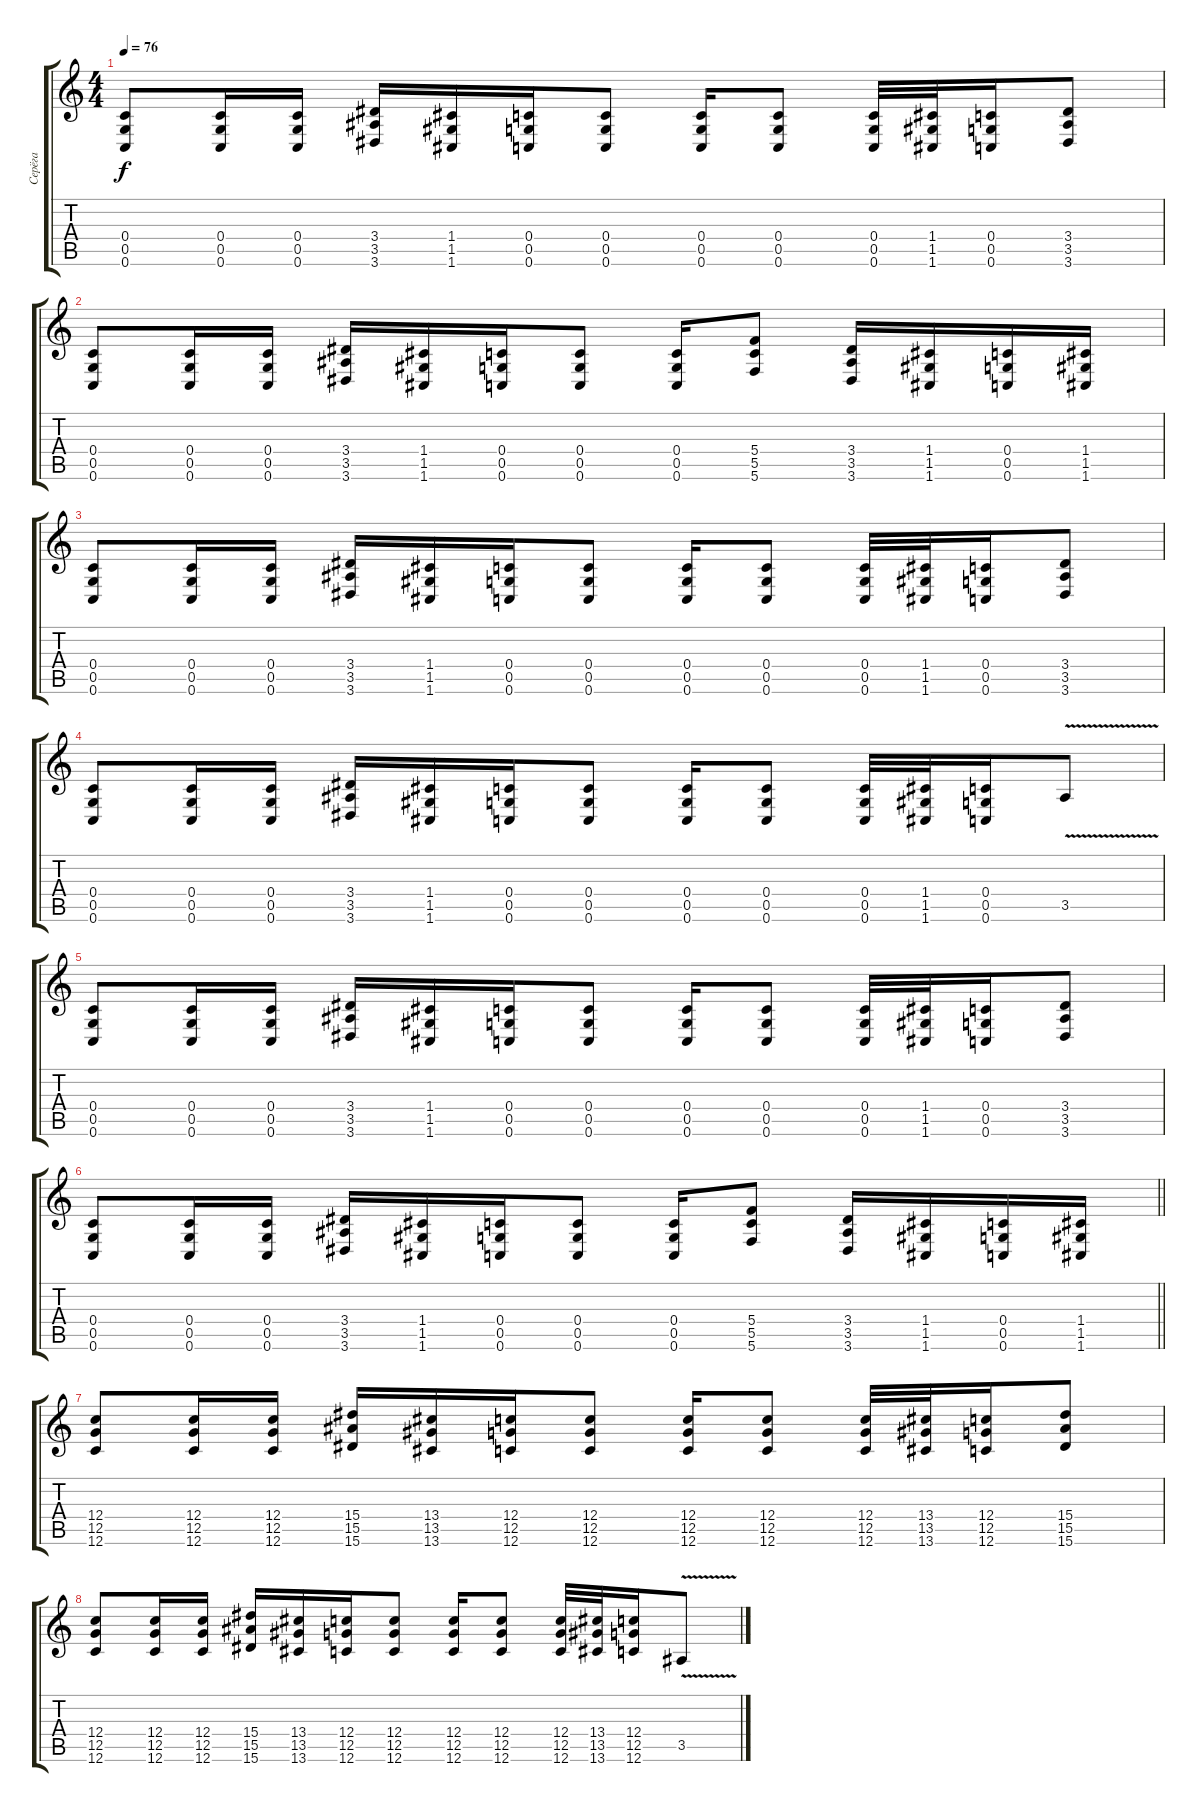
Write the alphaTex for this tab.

\track ("Серёга" "Серёга") {instrument distortionguitar}
\staff {score tabs}
\tuning (D4 A3 F3 C3 G2 C2) {hide}
\ts (4 4)
\tempo 76
\clef g2
\ks c
(0.4 0.5 0.6).8{dy f} (0.4 0.5 0.6).16 (0.4 0.5 0.6).16 (3.4 3.5 3.6).16 (1.4 1.5 1.6).16 (0.4 0.5 0.6).16 (0.4 0.5 0.6).8 (0.4 0.5 0.6).16 (0.4 0.5 0.6).8 (0.4 0.5 0.6).32 (1.4 1.5 1.6).32 (0.4 0.5 0.6).16 (3.4 3.5 3.6).8 |
(0.4 0.5 0.6).8 (0.4 0.5 0.6).16 (0.4 0.5 0.6).16 (3.4 3.5 3.6).16 (1.4 1.5 1.6).16 (0.4 0.5 0.6).16 (0.4 0.5 0.6).8 (0.4 0.5 0.6).16 (5.4 5.5 5.6).8 (3.4 3.5 3.6).16 (1.4 1.5 1.6).16 (0.4 0.5 0.6).16 (1.4 1.5 1.6).16 |
(0.4 0.5 0.6).8 (0.4 0.5 0.6).16 (0.4 0.5 0.6).16 (3.4 3.5 3.6).16 (1.4 1.5 1.6).16 (0.4 0.5 0.6).16 (0.4 0.5 0.6).8 (0.4 0.5 0.6).16 (0.4 0.5 0.6).8 (0.4 0.5 0.6).32 (1.4 1.5 1.6).32 (0.4 0.5 0.6).16 (3.4 3.5 3.6).8 |
(0.4 0.5 0.6).8 (0.4 0.5 0.6).16 (0.4 0.5 0.6).16 (3.4 3.5 3.6).16 (1.4 1.5 1.6).16 (0.4 0.5 0.6).16 (0.4 0.5 0.6).8 (0.4 0.5 0.6).16 (0.4 0.5 0.6).8 (0.4 0.5 0.6).32 (1.4 1.5 1.6).32 (0.4 0.5 0.6).16 3.5{v}.8 |
(0.4 0.5 0.6).8 (0.4 0.5 0.6).16 (0.4 0.5 0.6).16 (3.4 3.5 3.6).16 (1.4 1.5 1.6).16 (0.4 0.5 0.6).16 (0.4 0.5 0.6).8 (0.4 0.5 0.6).16 (0.4 0.5 0.6).8 (0.4 0.5 0.6).32 (1.4 1.5 1.6).32 (0.4 0.5 0.6).16 (3.4 3.5 3.6).8 |
\barLineRight lightlight
(0.4 0.5 0.6).8 (0.4 0.5 0.6).16 (0.4 0.5 0.6).16 (3.4 3.5 3.6).16 (1.4 1.5 1.6).16 (0.4 0.5 0.6).16 (0.4 0.5 0.6).8 (0.4 0.5 0.6).16 (5.4 5.5 5.6).8 (3.4 3.5 3.6).16 (1.4 1.5 1.6).16 (0.4 0.5 0.6).16 (1.4 1.5 1.6).16 |
(12.4 12.5 12.6).8 (12.4 12.5 12.6).16 (12.4 12.5 12.6).16 (15.4 15.5 15.6).16 (13.4 13.5 13.6).16 (12.4 12.5 12.6).16 (12.4 12.5 12.6).8 (12.4 12.5 12.6).16 (12.4 12.5 12.6).8 (12.4 12.5 12.6).32 (13.4 13.5 13.6).32 (12.4 12.5 12.6).16 (15.4 15.5 15.6).8 |
(12.4 12.5 12.6).8 (12.4 12.5 12.6).16 (12.4 12.5 12.6).16 (15.4 15.5 15.6).16 (13.4 13.5 13.6).16 (12.4 12.5 12.6).16 (12.4 12.5 12.6).8 (12.4 12.5 12.6).16 (12.4 12.5 12.6).8 (12.4 12.5 12.6).32 (13.4 13.5 13.6).32 (12.4 12.5 12.6).16 3.5{v}.8
